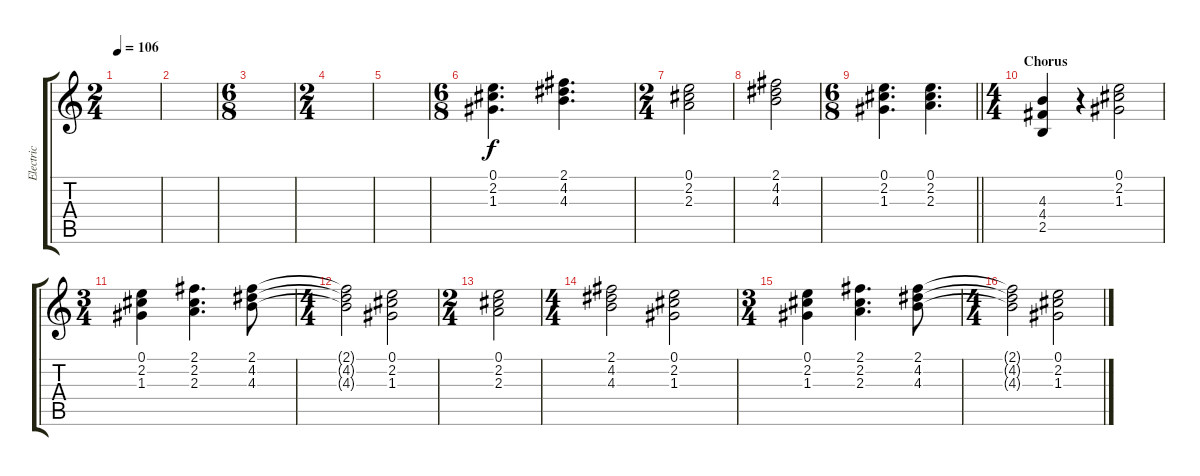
\track ("Electric" "Electric") {instrument overdrivenguitar}
\staff {score tabs}
\tuning (E4 B3 G3 D3 A2 E2) {hide}
\ts (2 4)
\tempo 106
\clef g2
\ks c
|
|
\ts (6 8)
|
\ts (2 4)
|
|
\ts (6 8)
(0.1 2.2 1.3).4{d} (2.1 4.2 4.3).4{d} |
\ts (2 4)
(0.1 2.2 2.3).2 |
(2.1 4.2 4.3).2 |
\ts (6 8)
\barLineRight lightlight
(0.1 2.2 1.3).4{d} (0.1 2.2 2.3).4{d} |
\ts (4 4)
\section ("" "Chorus")
(4.3 4.4 2.5).4 r.4 (0.1 2.2 1.3).2 |
\ts (3 4)
(0.1 2.2 1.3).4 (2.1 2.2 2.3).4{d} (2.1 4.2 4.3).8 |
\ts (4 4)
(2.1{t} 4.2{t} 4.3{t}).2 (0.1 2.2 1.3).2 |
\ts (2 4)
(0.1 2.2 2.3).2 |
\ts (4 4)
(2.1 4.2 4.3).2 (0.1 2.2 1.3).2 |
\ts (3 4)
(0.1 2.2 1.3).4 (2.1 2.2 2.3).4{d} (2.1 4.2 4.3).8 |
\ts (4 4)
(2.1{t} 4.2{t} 4.3{t}).2 (0.1 2.2 1.3).2
